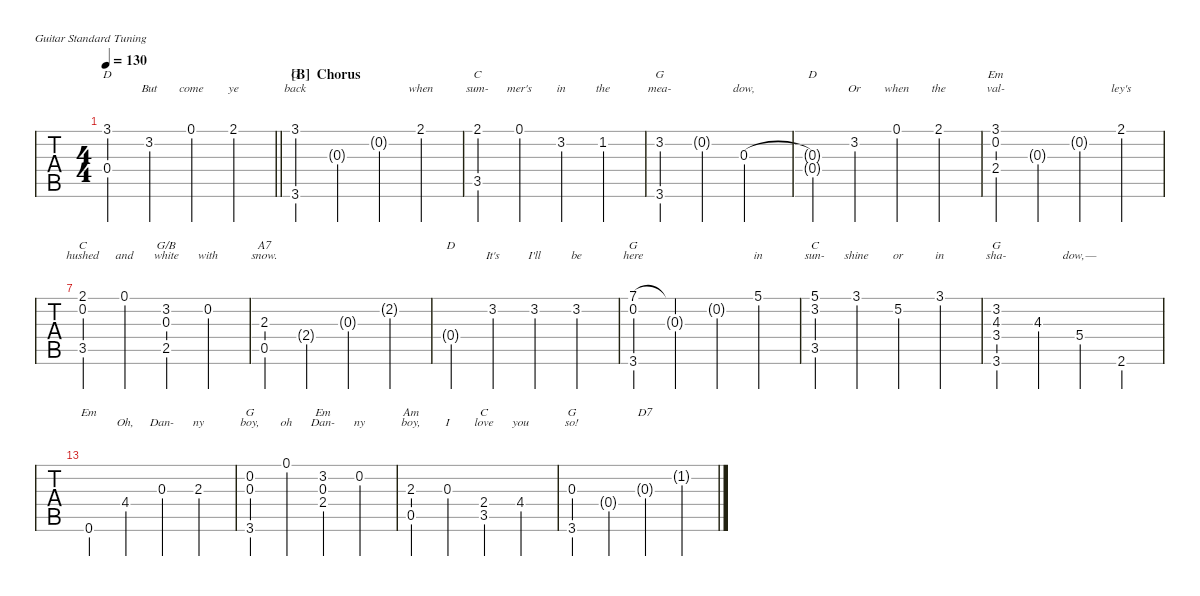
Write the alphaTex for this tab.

\defaultSystemsLayout 4
\hideDynamics
\bracketExtendMode groupsimilarinstruments
\singleTrackTrackNamePolicy hidden
\otherSystemsTrackNameOrientation horizontal
\extendBarLines
\defaultBarNumberDisplay FirstOfSystem
\track ("Nylon Guitar" "n.guit.") {instrument acousticguitarnylon}
\staff {tabs}
\tuning (E4 B3 G3 D3 A2 E2)
\chord ("G" 3 0 0 0 2 3) {showdiagram false showfingering false}
\chord ("C" 0 1 0 2 3 x) {showdiagram false showfingering false}
\chord ("Em" 0 0 0 2 2 0) {showdiagram false showfingering false}
\chord ("A7" 0 1 2 2 0 x) {showdiagram false showfingering false}
\chord ("D" 2 1 2 0 x x) {showdiagram false showfingering false}
\chord ("G/B" 3 0 0 0 2 3) {showdiagram false showfingering false}
\chord ("Am" 0 1 2 2 0 x) {showdiagram false showfingering false}
\chord ("C" x x x 2 3 x) {showdiagram false showfingering false}
\chord ("G" 0 1 0 2 3 x) {showdiagram false showfingering false}
\chord ("D7" x 1 x x x x) {showdiagram false showfingering false}
\ts (4 4)
\tempo 130
\clef g2
\barLineRight lightlight
\ks g
(3.1{t acc forcenatural} 0.4{acc forcenatural}).4{ch "D" dy mf} 3.2{acc forcenatural}.4{lyrics (0 "But") lyrics (1 "") lyrics (2 "") lyrics (3 "") lyrics (4 "")} 0.1{acc forcenatural}.4{lyrics (0 "come") lyrics (1 "") lyrics (2 "") lyrics (3 "") lyrics (4 "")} 2.1{acc #}.4{lyrics (0 "ye") lyrics (1 "") lyrics (2 "") lyrics (3 "") lyrics (4 "")} |
\section ("B" " Chorus")
(3.1{acc forcenatural} 3.6{acc forcenatural}).4{ch "G" lyrics (0 "back") lyrics (1 "") lyrics (2 "") lyrics (3 "") lyrics (4 "")} 0.3{g acc forcenatural}.4 0.2{g acc forcenatural}.4 2.1{acc #}.4{lyrics (0 "when") lyrics (1 "") lyrics (2 "") lyrics (3 "") lyrics (4 "")} |
(2.1{acc #} 3.5{acc forcenatural}).4{ch "C" lyrics (0 "sum-") lyrics (1 "") lyrics (2 "") lyrics (3 "") lyrics (4 "")} 0.1{acc forcenatural}.4{lyrics (0 "mer's") lyrics (1 "") lyrics (2 "") lyrics (3 "") lyrics (4 "")} 3.2{acc forcenatural}.4{lyrics (0 "in") lyrics (1 "") lyrics (2 "") lyrics (3 "") lyrics (4 "")} 1.2{acc forcenatural}.4{lyrics (0 "the") lyrics (1 "") lyrics (2 "") lyrics (3 "") lyrics (4 "")} |
(3.2{acc forcenatural} 3.6{acc forcenatural}).4{ch "G" lyrics (0 "mea-") lyrics (1 "") lyrics (2 "") lyrics (3 "") lyrics (4 "")} 0.2{g acc forcenatural}.4 0.3{acc forcenatural}.2{lyrics (0 "dow,") lyrics (1 "") lyrics (2 "") lyrics (3 "") lyrics (4 "")} |
(0.4{g acc forcenatural} 0.3{t acc forcenatural}).4{ch "D"} 3.2{acc forcenatural}.4{lyrics (0 "Or") lyrics (1 "") lyrics (2 "") lyrics (3 "") lyrics (4 "")} 0.1{acc forcenatural}.4{lyrics (0 "when") lyrics (1 "") lyrics (2 "") lyrics (3 "") lyrics (4 "")} 2.1{acc #}.4{lyrics (0 "the") lyrics (1 "") lyrics (2 "") lyrics (3 "") lyrics (4 "")} |
(0.2{acc forcenatural} 3.1{acc forcenatural} 2.4{acc forcenatural}).4{ch "Em" lyrics (0 "val-") lyrics (1 "") lyrics (2 "") lyrics (3 "") lyrics (4 "")} 0.3{g acc forcenatural}.4 0.2{g acc forcenatural}.4 2.1{acc #}.4{lyrics (0 "ley's") lyrics (1 "") lyrics (2 "") lyrics (3 "") lyrics (4 "")} |
(2.1{acc #} 3.5{acc forcenatural} 0.2{acc forcenatural}).4{ch "C" lyrics (0 "hushed") lyrics (1 "") lyrics (2 "") lyrics (3 "") lyrics (4 "")} 0.1{acc forcenatural}.4{lyrics (0 "and") lyrics (1 "") lyrics (2 "") lyrics (3 "") lyrics (4 "")} (3.2{acc forcenatural} 0.3{acc forcenatural} 2.5{acc forcenatural}).4{ch "G/B" lyrics (0 "white") lyrics (1 "") lyrics (2 "") lyrics (3 "") lyrics (4 "")} 0.2{acc forcenatural}.4{lyrics (0 "with") lyrics (1 "") lyrics (2 "") lyrics (3 "") lyrics (4 "")} |
(0.5{acc forcenatural} 2.3{acc forcenatural}).4{ch "A7" lyrics (0 "snow.") lyrics (1 "") lyrics (2 "") lyrics (3 "") lyrics (4 "")} 2.4{g acc forcenatural}.4 0.3{g acc forcenatural}.4 2.2{g acc #}.4 |
0.4{g acc forcenatural}.4{ch "D"} 3.2{acc forcenatural}.4{lyrics (0 "It's") lyrics (1 "") lyrics (2 "") lyrics (3 "") lyrics (4 "")} 3.2{acc forcenatural}.4{lyrics (0 "I'll") lyrics (1 "") lyrics (2 "") lyrics (3 "") lyrics (4 "")} 3.2{acc forcenatural}.4{lyrics (0 "be") lyrics (1 "") lyrics (2 "") lyrics (3 "") lyrics (4 "")} |
(7.1{acc forcenatural} 3.6{acc forcenatural} 0.2{acc forcenatural}).4{ch "G" lyrics (0 "here") lyrics (1 "") lyrics (2 "") lyrics (3 "") lyrics (4 "")} (0.3{g acc forcenatural} 7.1{g t acc forcenatural}).4 0.2{g acc forcenatural}.4 5.1{acc forcenatural}.4{lyrics (0 "in") lyrics (1 "") lyrics (2 "") lyrics (3 "") lyrics (4 "")} |
(5.1{acc forcenatural} 3.5{acc forcenatural} 3.2{acc forcenatural}).4{ch "C" lyrics (0 "sun-") lyrics (1 "") lyrics (2 "") lyrics (3 "") lyrics (4 "")} 3.1{acc forcenatural}.4{lyrics (0 "shine") lyrics (1 "") lyrics (2 "") lyrics (3 "") lyrics (4 "")} 5.2{acc forcenatural}.4{lyrics (0 "or") lyrics (1 "") lyrics (2 "") lyrics (3 "") lyrics (4 "")} 3.1{acc forcenatural}.4{lyrics (0 "in") lyrics (1 "") lyrics (2 "") lyrics (3 "") lyrics (4 "")} |
(3.2{acc forcenatural} 3.6{acc forcenatural} 3.4{acc forcenatural} 4.3{acc forcenatural}).4{ch "G" lyrics (0 "sha-") lyrics (1 "") lyrics (2 "") lyrics (3 "") lyrics (4 "")} 4.3{acc forcenatural}.4 5.4{acc forcenatural}.4{lyrics (0 "dow,—") lyrics (1 "") lyrics (2 "") lyrics (3 "") lyrics (4 "")} 2.6{acc #}.4 |
\scale
1.14732 0.6{acc forcenatural}.4{ch "Em"} 4.4{acc #}.4{lyrics (0 "Oh,") lyrics (1 "") lyrics (2 "") lyrics (3 "") lyrics (4 "")} 0.3{acc forcenatural}.4{lyrics (0 "Dan-") lyrics (1 "") lyrics (2 "") lyrics (3 "") lyrics (4 "")} 2.3{acc forcenatural}.4{lyrics (0 "ny") lyrics (1 "") lyrics (2 "") lyrics (3 "") lyrics (4 "")} |
\scale
1.03464 (0.2{acc forcenatural} 0.3{acc forcenatural} 3.6{acc forcenatural}).4{ch "G" lyrics (0 "boy,") lyrics (1 "") lyrics (2 "") lyrics (3 "") lyrics (4 "")} 0.1{acc forcenatural}.4{lyrics (0 "oh") lyrics (1 "") lyrics (2 "") lyrics (3 "") lyrics (4 "")} (3.2{acc forcenatural} 0.3{acc forcenatural} 2.4{acc forcenatural}).4{ch "Em" lyrics (0 "Dan-") lyrics (1 "") lyrics (2 "") lyrics (3 "") lyrics (4 "")} 0.2{acc forcenatural}.4{lyrics (0 "ny") lyrics (1 "") lyrics (2 "") lyrics (3 "") lyrics (4 "")} |
\scale
1.05862 (2.3{acc forcenatural} 0.5{acc forcenatural}).4{ch "Am" lyrics (0 "boy,") lyrics (1 "") lyrics (2 "") lyrics (3 "") lyrics (4 "")} 0.3{acc forcenatural}.4{lyrics (0 "I") lyrics (1 "") lyrics (2 "") lyrics (3 "") lyrics (4 "")} (2.4{acc forcenatural} 3.5{acc forcenatural}).4{ch "C" lyrics (0 "love") lyrics (1 "") lyrics (2 "") lyrics (3 "") lyrics (4 "")} 4.4{acc #}.4{lyrics (0 "you") lyrics (1 "") lyrics (2 "") lyrics (3 "") lyrics (4 "")} |
\scale
1.00726 (0.3{acc forcenatural} 3.6{acc forcenatural}).4{ch "G" lyrics (0 "so!") lyrics (1 "") lyrics (2 "") lyrics (3 "") lyrics (4 "")} 0.4{g acc forcenatural}.4 0.3{g acc forcenatural}.4{ch "D7"} 1.2{g acc forcenatural}.4
